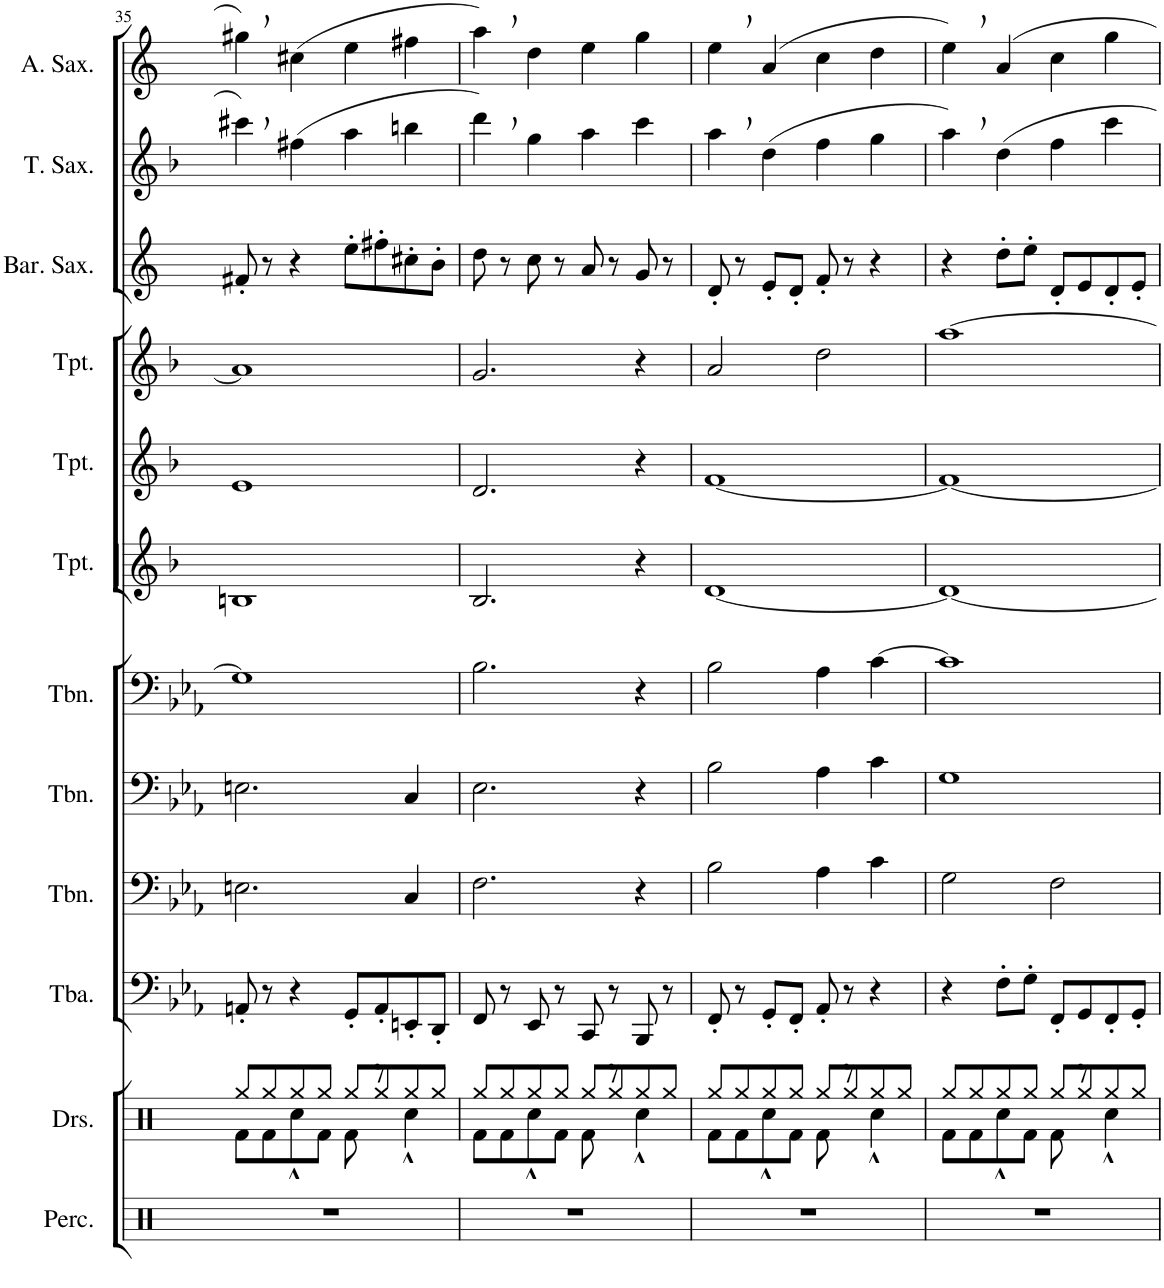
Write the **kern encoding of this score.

**kern	**kern	**kern	**kern	**kern	**kern	**kern	**kern	**kern	**kern	**kern	**kern
*part12	*part11	*part10	*part9	*part8	*part7	*part6	*part5	*part4	*part3	*part2	*part1
*staff12	*staff11	*staff10	*staff9	*staff8	*staff7	*staff6	*staff5	*staff4	*staff3	*staff2	*staff1
*I"Percussion	*I"Drumset	*I"Tuba	*I"Trombone	*I"Trombone	*I"Trombone	*I"Trumpet	*I"Trumpet	*I"Trumpet	*I"Baritone Saxophone	*I"Tenor Saxophone	*I"Alto Saxophone
*I'Perc.	*I'Drs.	*I'Tba.	*I'Tbn.	*I'Tbn.	*I'Tbn.	*I'Tpt.	*I'Tpt.	*I'Tpt.	*I'Bar. Sax.	*I'T. Sax.	*I'A. Sax.
!!LO:PB:g=z
*clefX	*clefX	*clefF4	*clefF4	*clefF4	*clefF4	*clefG2	*clefG2	*clefG2	*clefG2	*clefG2	*clefG2
*	*	*	*	*	*	*Trd1c2	*Trd1c2	*Trd1c2	*Trd12c21	*Trd8c14	*Trd5c9
*k[]	*k[]	*k[b-e-a-]	*k[b-e-a-]	*k[b-e-a-]	*k[b-e-a-]	*k[b-]	*k[b-]	*k[b-]	*k[]	*k[b-]	*k[]
*M4/4	*M4/4	*M4/4	*M4/4	*M4/4	*M4/4	*M4/4	*M4/4	*M4/4	*M4/4	*M4/4	*M4/4
=35	=35	=35	=35	=35	=35	=35	=35	=35	=35	=35	=35
*	*^	*	*	*	*	*	*	*	*	*	*
1r	8Rf\L	8Rgg/L	8AAn'/	2.En\	2.En\	1G]	1Bn	1e	1a]	8f#X'/	4ccc#X'~,\	4gg#X'~,\
.	8Rf\	8Rgg/	8r	.	.	.	.	.	.	8r	.	.
.	8Rcc^^\	8Rgg/	4r	.	.	.	.	.	.	4r	(4ff#X\	(4cc#X\
.	8Rf\J	8Rgg/J	.	.	.	.	.	.	.	.	.	.
.	8Rf\	8Rgg/L	8GG'/L	.	.	.	.	.	.	8ee'\L	4aa\	4ee\
.	8r	8Rgg/	8AA'/	.	.	.	.	.	.	8ff#X'\	.	.
.	4Rcc^^\	8Rgg/	8EEn'/	4C/	4C/	.	.	.	.	8cc#X'\	4bbn\	4ff#X\
.	.	8Rgg/J	8DD'/J	.	.	.	.	.	.	8b'\J	.	.
=36	=36	=36	=36	=36	=36	=36	=36	=36	=36	=36	=36	=36
1r	8Rf\L	8Rgg/L	8FF/	2.F\	2.E-\	2.B-\	2.B-/	2.d/	2.g/	8dd\	4ddd'~,\)	4aa'~,\)
.	8Rf\	8Rgg/	8r	.	.	.	.	.	.	8r	.	.
.	8Rcc^^\	8Rgg/	8EE-/	.	.	.	.	.	.	8cc\	4gg\	4dd\
.	8Rf\J	8Rgg/J	8r	.	.	.	.	.	.	8r	.	.
.	8Rf\	8Rgg/L	8CC/	.	.	.	.	.	.	8a/	4aa\	4ee\
.	8r	8Rgg/	8r	.	.	.	.	.	.	8r	.	.
.	4Rcc^^\	8Rgg/	8BBB-/	4r	4r	4r	4r	4r	4r	8g/	4ccc\	4gg\
.	.	8Rgg/J	8r	.	.	.	.	.	.	8r	.	.
=37	=37	=37	=37	=37	=37	=37	=37	=37	=37	=37	=37	=37
1r	8Rf\L	8Rgg/L	8FF'/	2B-\	2B-\	2B-\	[1d	[1f	2a/	8d'/	4aa'~,\	4ee'~,\
.	8Rf\	8Rgg/	8r	.	.	.	.	.	.	8r	.	.
.	8Rcc^^\	8Rgg/	8GG'/L	.	.	.	.	.	.	8e'/L	(4dd\	(4a/
.	8Rf\J	8Rgg/J	8FF'/J	.	.	.	.	.	.	8d'/J	.	.
.	8Rf\	8Rgg/L	8AA-'/	4A-\	4A-\	4A-\	.	.	2dd\	8f'/	4ff\	4cc\
.	8r	8Rgg/	8r	.	.	.	.	.	.	8r	.	.
.	4Rcc^^\	8Rgg/	4r	4c\	4c\	[4c\	.	.	.	4r	4gg\	4dd\
.	.	8Rgg/J	.	.	.	.	.	.	.	.	.	.
=38	=38	=38	=38	=38	=38	=38	=38	=38	=38	=38	=38	=38
1r	8Rf\L	8Rgg/L	4r	2G\	1G	1c]	1d_	1f_	[1aa	4r	4aa'~,\)	4ee'~,\)
.	8Rf\	8Rgg/	.	.	.	.	.	.	.	.	.	.
.	8Rcc^^\	8Rgg/	8F'\L	.	.	.	.	.	.	8dd'\L	4dd\	4a/
.	8Rf\J	8Rgg/J	8G'\J	.	.	.	.	.	.	8ee'\J	.	.
.	8Rf\	8Rgg/L	8FF'/L	2F\	.	.	.	.	.	8d'/L	4ff\	4cc\
.	8r	8Rgg/	8GG/	.	.	.	.	.	.	8e/	.	.
.	4Rcc^^\	8Rgg/	8FF'/	.	.	.	.	.	.	8d'/	4ccc\	4gg\
.	.	8Rgg/J	8GG'/J	.	.	.	.	.	.	8e'/J	.	.
*	*v	*v	*	*	*	*	*	*	*	*	*	*
=	=	=	=	=	=	=	=	=	=	=	=
*-	*-	*-	*-	*-	*-	*-	*-	*-	*-	*-	*-
